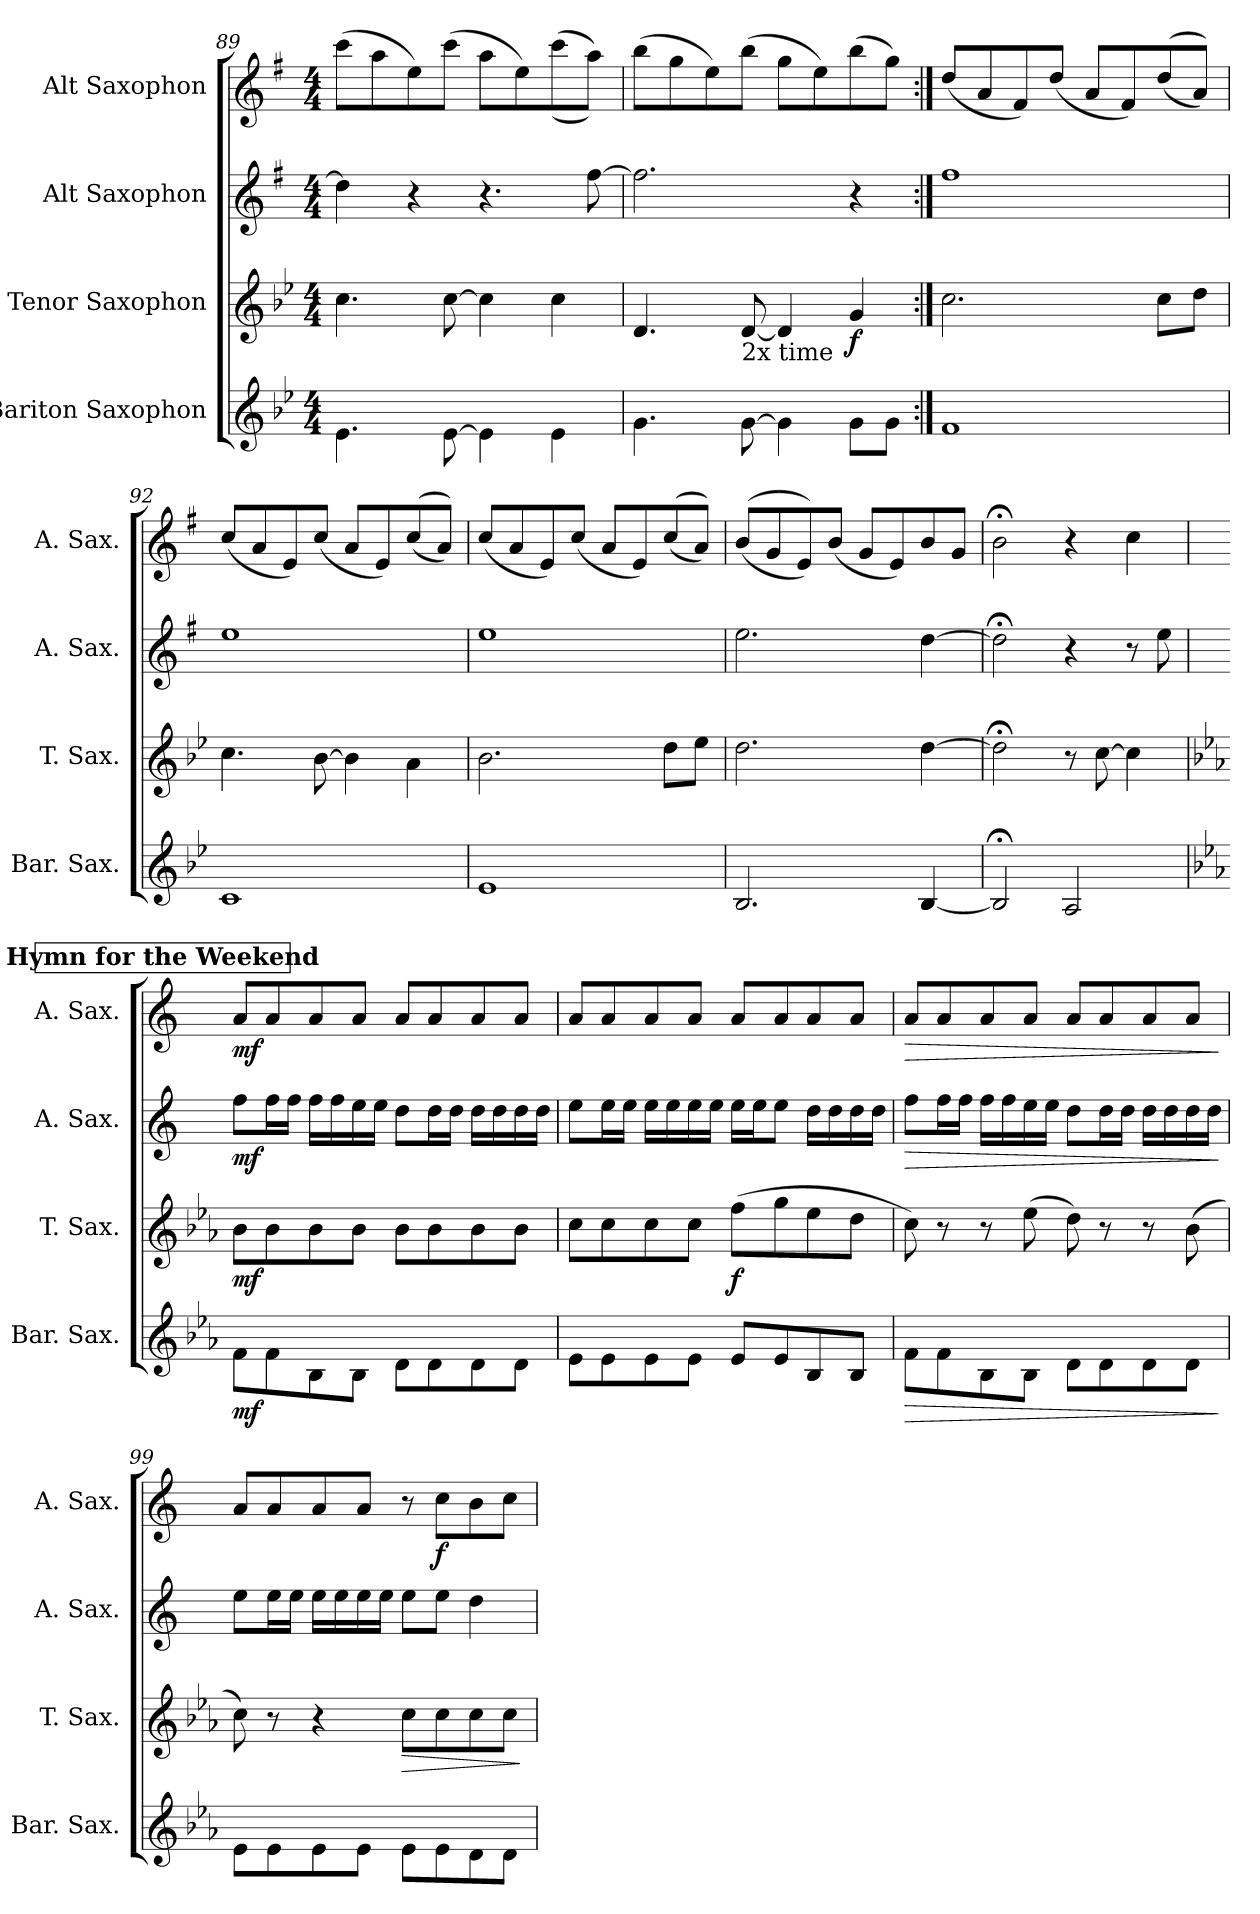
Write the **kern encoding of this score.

**kern	**dynam	**kern	**dynam	**kern	**dynam	**kern	**dynam
*part4	*part4	*part3	*part3	*part2	*part2	*part1	*part1
*staff4	*staff4	*staff3	*staff3	*staff2	*staff2	*staff1	*staff1
*I"Bariton Saxophon	*	*I"Tenor Saxophon	*	*I"Alt Saxophon	*	*I"Alt Saxophon	*
*I'Bar. Sax.	*	*I'T. Sax.	*	*I'A. Sax.	*	*I'A. Sax.	*
!!LO:LB:g=z
*clefG2	*	*clefG2	*	*clefG2	*	*clefG2	*
*ITrd12c21	*	*ITrd8c14	*	*ITrd5c9	*	*ITrd5c9	*
*k[b-e-]	*	*k[b-e-]	*	*k[b-e-]	*	*k[b-e-]	*
*M4/4	*	*M4/4	*	*M4/4	*	*M4/4	*
=89	=89	=89	=89	=89	=89	=89	=89
4.E-\	.	4.c\	.	4f\]	.	(8ee-\L	.
.	.	.	.	.	.	8cc\	.
.	.	.	.	4r	.	8g\)	.
[8E-\	.	[8c\	.	.	.	(8ee-\J	.
4E-\]	.	4c\]	.	4.r	.	8cc\L	.
.	.	.	.	.	.	8g\)	.
4E-\	.	4c\	.	.	.	((8ee-\	.
.	.	.	.	[8a\	.	8cc\J))	.
=90	=90	=90	=90	=90	=90	=90	=90
4.G\	.	4.D/	.	2.a\]	.	(8dd\L	.
.	.	.	.	.	.	8b-\	.
.	.	.	.	.	.	8g\)	.
!	!	!LO:TX:b:t=2x time	!	!	!	!	!
[8G\	.	[8D/	.	.	.	(8dd\J	.
4G\]	.	4D/]	.	.	.	8b-\L	.
.	.	.	.	.	.	8g\)	.
!	!	!	!LO:DY:b	!	!	!	!
8G\L	.	4G/	f	4r	.	(8dd\	.
8G\J	.	.	.	.	.	8b-\J)	.
=91:|!	=91:|!	=91:|!	=91:|!	=91:|!	=91:|!	=91:|!	=91:|!
1F	.	2.c\	.	1a	.	(8f/L	.
.	.	.	.	.	.	8c/	.
.	.	.	.	.	.	8A/)	.
.	.	.	.	.	.	(8f/J	.
.	.	.	.	.	.	8c/L	.
.	.	.	.	.	.	8A/)	.
.	.	8c\L	.	.	.	((8f/	.
.	.	8d\J	.	.	.	8c/J))	.
=92	=92	=92	=92	=92	=92	=92	=92
1C	.	4.c\	.	1g	.	(8e-/L	.
.	.	.	.	.	.	8c/	.
.	.	.	.	.	.	8G/)	.
.	.	[8B-\	.	.	.	(8e-/J	.
.	.	4B-\]	.	.	.	8c/L	.
.	.	.	.	.	.	8G/)	.
.	.	4A\	.	.	.	((8e-/	.
.	.	.	.	.	.	8c/J))	.
!!LO:LB:g=z
=93	=93	=93	=93	=93	=93	=93	=93
1E-	.	2.B-\	.	1g	.	(8e-/L	.
.	.	.	.	.	.	8c/	.
.	.	.	.	.	.	8G/)	.
.	.	.	.	.	.	(8e-/J	.
.	.	.	.	.	.	8c/L	.
.	.	.	.	.	.	8G/)	.
.	.	8d\L	.	.	.	((8e-/	.
.	.	8e-\J	.	.	.	8c/J))	.
=94	=94	=94	=94	=94	=94	=94	=94
2.BB-/	.	2.d\	.	2.g\	.	((8d/L	.
.	.	.	.	.	.	8B-/	.
.	.	.	.	.	.	8G/))	.
.	.	.	.	.	.	(8d/J	.
.	.	.	.	.	.	8B-/L	.
.	.	.	.	.	.	8G/)	.
[4BB-/	.	[4d\	.	[4f\	.	8d/	.
.	.	.	.	.	.	8B-/J	.
=95	=95	=95	=95	=95	=95	=95	=95
2BB-;</]	.	2d;<\]	.	2f;<\]	.	2d;<Z\	.
*	*	*	*	*	*	*MM90	*
2AA/	.	8r	.	4r	.	4r	.
.	.	[8c\	.	.	.	.	.
.	.	4c\]	.	8r	.	4e-\	.
.	.	.	.	8g\	.	.	.
!!LO:REH:place=s1:a:B:fs=14:t=Hymn for the Weekend
=96	=96	=96	=96	=96	=96	=96	=96
*k[b-e-a-]	*	*k[b-e-a-]	*	*k[b-e-a-]	*	*k[b-e-a-]	*
!	!LO:DY:b	!	!LO:DY:b	!	!LO:DY:b	!	!LO:DY:b
8F\L	mf	8B-\L	mf	8a-\L	mf	8c/L	mf
8F\	.	8B-\	.	16a-\L	.	8c/	.
.	.	.	.	16a-\JJ	.	.	.
8BB-\	.	8B-\	.	16a-\LL	.	8c/	.
.	.	.	.	16a-\	.	.	.
8BB-\J	.	8B-\J	.	16g\	.	8c/J	.
.	.	.	.	16g\JJ	.	.	.
8D\L	.	8B-\L	.	8f\L	.	8c/L	.
8D\	.	8B-\	.	16f\L	.	8c/	.
.	.	.	.	16f\JJ	.	.	.
8D\	.	8B-\	.	16f\LL	.	8c/	.
.	.	.	.	16f\	.	.	.
8D\J	.	8B-\J	.	16f\	.	8c/J	.
.	.	.	.	16f\JJ	.	.	.
!!LO:PB:g=z
=97	=97	=97	=97	=97	=97	=97	=97
8E-\L	.	8c\L	.	8g\L	.	8c/L	.
8E-\	.	8c\	.	16g\L	.	8c/	.
.	.	.	.	16g\JJ	.	.	.
8E-\	.	8c\	.	16g\LL	.	8c/	.
.	.	.	.	16g\	.	.	.
8E-\J	.	8c\J	.	16g\	.	8c/J	.
.	.	.	.	16g\JJ	.	.	.
!	!	!	!LO:DY:b	!	!	!	!
8E-/L	.	(8f\L	f	16g\LL	.	8c/L	.
.	.	.	.	16g\J	.	.	.
8E-/	.	8g\	.	8g\J	.	8c/	.
8BB-/	.	8e-\	.	16f\LL	.	8c/	.
.	.	.	.	16f\	.	.	.
8BB-/J	.	8d\J	.	16f\	.	8c/J	.
.	.	.	.	16f\JJ	.	.	.
=98	=98	=98	=98	=98	=98	=98	=98
!	!LO:HP:b	!	!	!	!LO:HP:b	!	!LO:HP:b
8F\L	>	8c\)	.	8a-\L	>	8c/L	>
8F\	.	8r	.	16a-\L	.	8c/	.
.	.	.	.	16a-\JJ	.	.	.
8BB-\	.	8r	.	16a-\LL	.	8c/	.
.	.	.	.	16a-\	.	.	.
8BB-\J	.	(8e-\	.	16g\	.	8c/J	.
.	.	.	.	16g\JJ	.	.	.
8D\L	.	8d\)	.	8f\L	.	8c/L	.
8D\	.	8r	.	16f\L	.	8c/	.
.	.	.	.	16f\JJ	.	.	.
8D\	.	8r	.	16f\LL	.	8c/	.
.	.	.	.	16f\	.	.	.
8D\J	.	(8B-\	.	16f\	.	8c/J	.
.	.	.	.	16f\JJ	.	.	.
.	]	.	.	.	]	.	]
=99	=99	=99	=99	=99	=99	=99	=99
8E-\L	.	8c\)	.	8g\L	.	8c/L	.
8E-\	.	8r	.	16g\L	.	8c/	.
.	.	.	.	16g\JJ	.	.	.
8E-\	.	4r	.	16g\LL	.	8c/	.
.	.	.	.	16g\	.	.	.
8E-\J	.	.	.	16g\	.	8c/J	.
.	.	.	.	16g\JJ	.	.	.
!	!	!	!LO:HP:b	!	!	!	!
8E-\L	.	8c\L	>	8g\L	.	8r	.
!	!	!	!	!	!	!	!LO:DY:b
8E-\	.	8c\	.	8g\J	.	8e-\L	f
8D\	.	8c\	.	4f\	.	8d\	.
8D\J	.	8c\J	.	.	.	8e-\J	.
.	.	.	]	.	.	.	.
=	=	=	=	=	=	=	=
*-	*-	*-	*-	*-	*-	*-	*-
